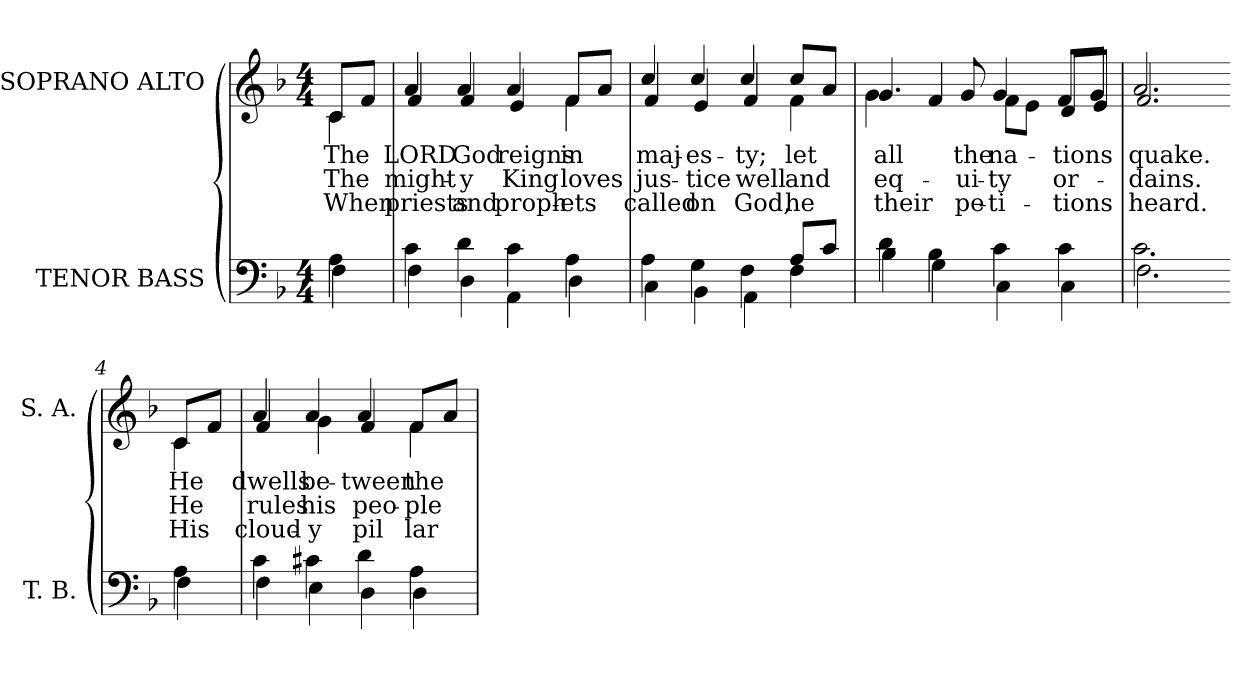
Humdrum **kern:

**kern	**kern	**text	**text	**text
*part2	*part1	*part1	*part1	*part1
*staff2	*staff1	*staff1	*staff1	*staff1
*I"TENOR BASS	*I"SOPRANO ALTO	*	*	*
*I'T. B.	*I'S. A.	*	*	*
!!LO:PB:g=z
*clefF4	*clefG2	*	*	*
*k[b-]	*k[b-]	*	*	*
*F:	*F:	*	*	*
*M4/4	*M4/4	*	*	*
=	=	=	=	=
*^	*	*	*	*
!	!	!LO:TX:b:cj:t=1	!	!	!
!	!	!LO:TX:b:cj:t=2	!	!	!
!	!	!LO:TX:b:cj:t=3	!	!	!
!	!	!	!LO:LY:b:color=#000000	!LO:LY:b:color=#000000	!LO:LY:b:color=#000000
*	*	*^	*	*	*
4Ai\	4Fi\	8ci/L	4ci\	The	The	When
.	.	8fi/J	.	.	.	.
=	=	=	=	=	=	=
!	!	!	!	!LO:LY:b:color=#000000	!LO:LY:b:color=#000000	!LO:LY:b:color=#000000
4ci\	4Fi\	4ai/	4fi/	LORD	might-	priests
!	!	!	!	!LO:LY:b:color=#000000	!LO:LY:b:color=#000000	!LO:LY:b:color=#000000
4di\	4Di\	4ai/	4fi/	God	-y	and
!	!	!	!	!LO:LY:b:color=#000000	!LO:LY:b:color=#000000	!LO:LY:b:color=#000000
4ci\	4AAi\	4ai/	4ei/	reigns	King	proph-
!	!	!	!	!LO:LY:b:color=#000000	!LO:LY:b:color=#000000	!LO:LY:b:color=#000000
4Ai\	4Di\	8fi/L	4fi\	in	loves	-ets
.	.	8ai/J	.	.	.	.
=1	=1	=1	=1	=1	=1	=1
!	!	!	!	!LO:LY:b:color=#000000	!LO:LY:b:color=#000000	!LO:LY:b:color=#000000
4Ai\	4Ci\	4cci/	4fi/	maj-	jus-	called
!	!	!	!	!LO:LY:b:color=#000000	!LO:LY:b:color=#000000	!LO:LY:b:color=#000000
4Gi\	4BB-i\	4cci/	4ei/	-es-	-tice	on
!	!	!	!	!LO:LY:b:color=#000000	!LO:LY:b:color=#000000	!LO:LY:b:color=#000000
4Fi\	4AAi\	4cci/	4fi/	-ty;	well	God,
!	!	!	!	!LO:LY:b:color=#000000	!LO:LY:b:color=#000000	!LO:LY:b:color=#000000
8Ai/L	4Fi\	8cci/L	4fi\	let	and	he
8ci/J	.	8ai/J	.	.	.	.
=2	=2	=2	=2	=2	=2	=2
!	!	!	!	!LO:LY:b:color=#000000	!LO:LY:b:color=#000000	!LO:LY:b:color=#000000
4di\	4B-i\	4.gi/	4gi\	all	eq-	their
4B-i\	4Gi\	.	4fi/	.	.	.
!	!	!	!	!LO:LY:b:color=#000000	!LO:LY:b:color=#000000	!LO:LY:b:color=#000000
.	.	8gi/	.	the	-ui-	pe-
!	!	!	!	!LO:LY:b:color=#000000	!LO:LY:b:color=#000000	!LO:LY:b:color=#000000
4ci\	4Ci\	4gi/	8fi\L	na-	-ty	-ti-
.	.	.	8ei\J	.	.	.
!	!	!	!	!LO:LY:b:color=#000000	!LO:LY:b:color=#000000	!LO:LY:b:color=#000000
4ci\	4Ci\	8fi/L	8di/L	-tions	or-	-tions
.	.	8gi/J	8ei/J	.	.	.
=3	=3	=3	=3	=3	=3	=3
!	!	!	!	!LO:LY:b:color=#000000	!LO:LY:b:color=#000000	!LO:LY:b:color=#000000
2.ci\	2.Fi\	2.ai/	2.fi/	quake.	-dains.	heard.
!!LO:LB:g=z	!!
=4-	=4-	=4-	=4-	=4-	=4-	=4-
!	!	!	!	!LO:LY:b:color=#000000	!LO:LY:b:color=#000000	!LO:LY:b:color=#000000
4Ai\	4Fi\	8ci/L	4ci\	He	He	His
.	.	8fi/J	.	.	.	.
=5	=5	=5	=5	=5	=5	=5
!	!	!	!	!LO:LY:b:color=#000000	!LO:LY:b:color=#000000	!LO:LY:b:color=#000000
4ci\	4Fi\	4ai/	4fi/	dwells	rules	cloud-
!	!	!	!	!LO:LY:b:color=#000000	!LO:LY:b:color=#000000	!LO:LY:b:color=#000000
4c#Xi\	4Ei\	4ai/	4gi\	be-	his	-y
!	!	!	!	!LO:LY:b:color=#000000	!LO:LY:b:color=#000000	!LO:LY:b:color=#000000
4di\	4Di\	4ai/	4fi/	-tween	peo-	pil
!	!	!	!	!LO:LY:b:color=#000000	!LO:LY:b:color=#000000	!LO:LY:b:color=#000000
4Ai\	4Di\	8fi/L	4fi\	the	-ple	lar
.	.	8ai/J	.	.	.	.
*v	*v	*	*	*	*	*
*	*v	*v	*	*	*
=	=	=	=	=
*-	*-	*-	*-	*-
